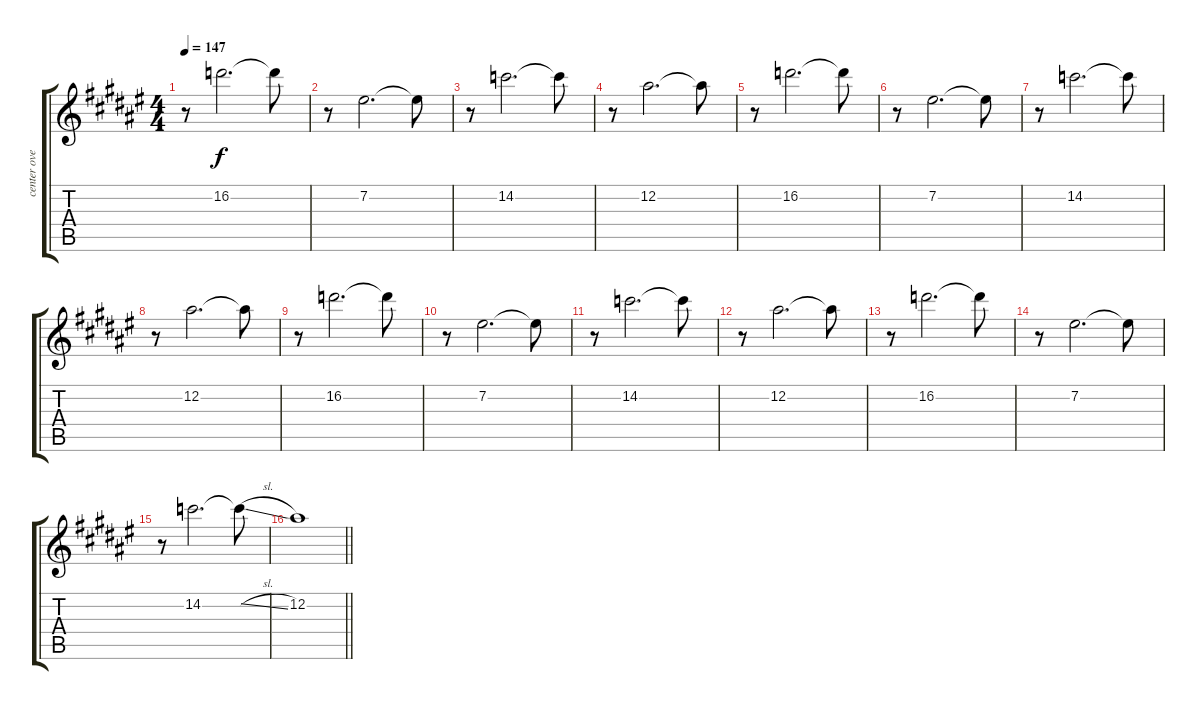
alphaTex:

\track ("center overdub" "center ove") {instrument overdrivenguitar}
\staff {score tabs}
\tuning (Eb4 Bb3 Gb3 Db3 Ab2 Eb2) {hide}
\ts (4 4)
\tempo 147
\clef g2
\ks f#
r.8{dy f} 16.2.2{d} 16.2{t}.8 |
\ks d#minor
r.8 7.2.2{d} 7.2{t}.8 |
r.8 14.2.2{d} 14.2{t}.8 |
r.8 12.2.2{d} 12.2{t}.8 |
\ks f#
r.8 16.2.2{d} 16.2{t}.8 |
\ks d#minor
r.8 7.2.2{d} 7.2{t}.8 |
r.8 14.2.2{d} 14.2{t}.8 |
r.8 12.2.2{d} 12.2{t}.8 |
\ks f#
r.8 16.2.2{d} 16.2{t}.8 |
\ks d#minor
r.8 7.2.2{d} 7.2{t}.8 |
r.8 14.2.2{d} 14.2{t}.8 |
r.8 12.2.2{d} 12.2{t}.8 |
\ks f#
r.8 16.2.2{d} 16.2{t}.8 |
\ks d#minor
r.8 7.2.2{d} 7.2{t}.8 |
r.8 14.2.2{d} 14.2{sl t}.8 |
\barLineRight lightlight
12.2.1
